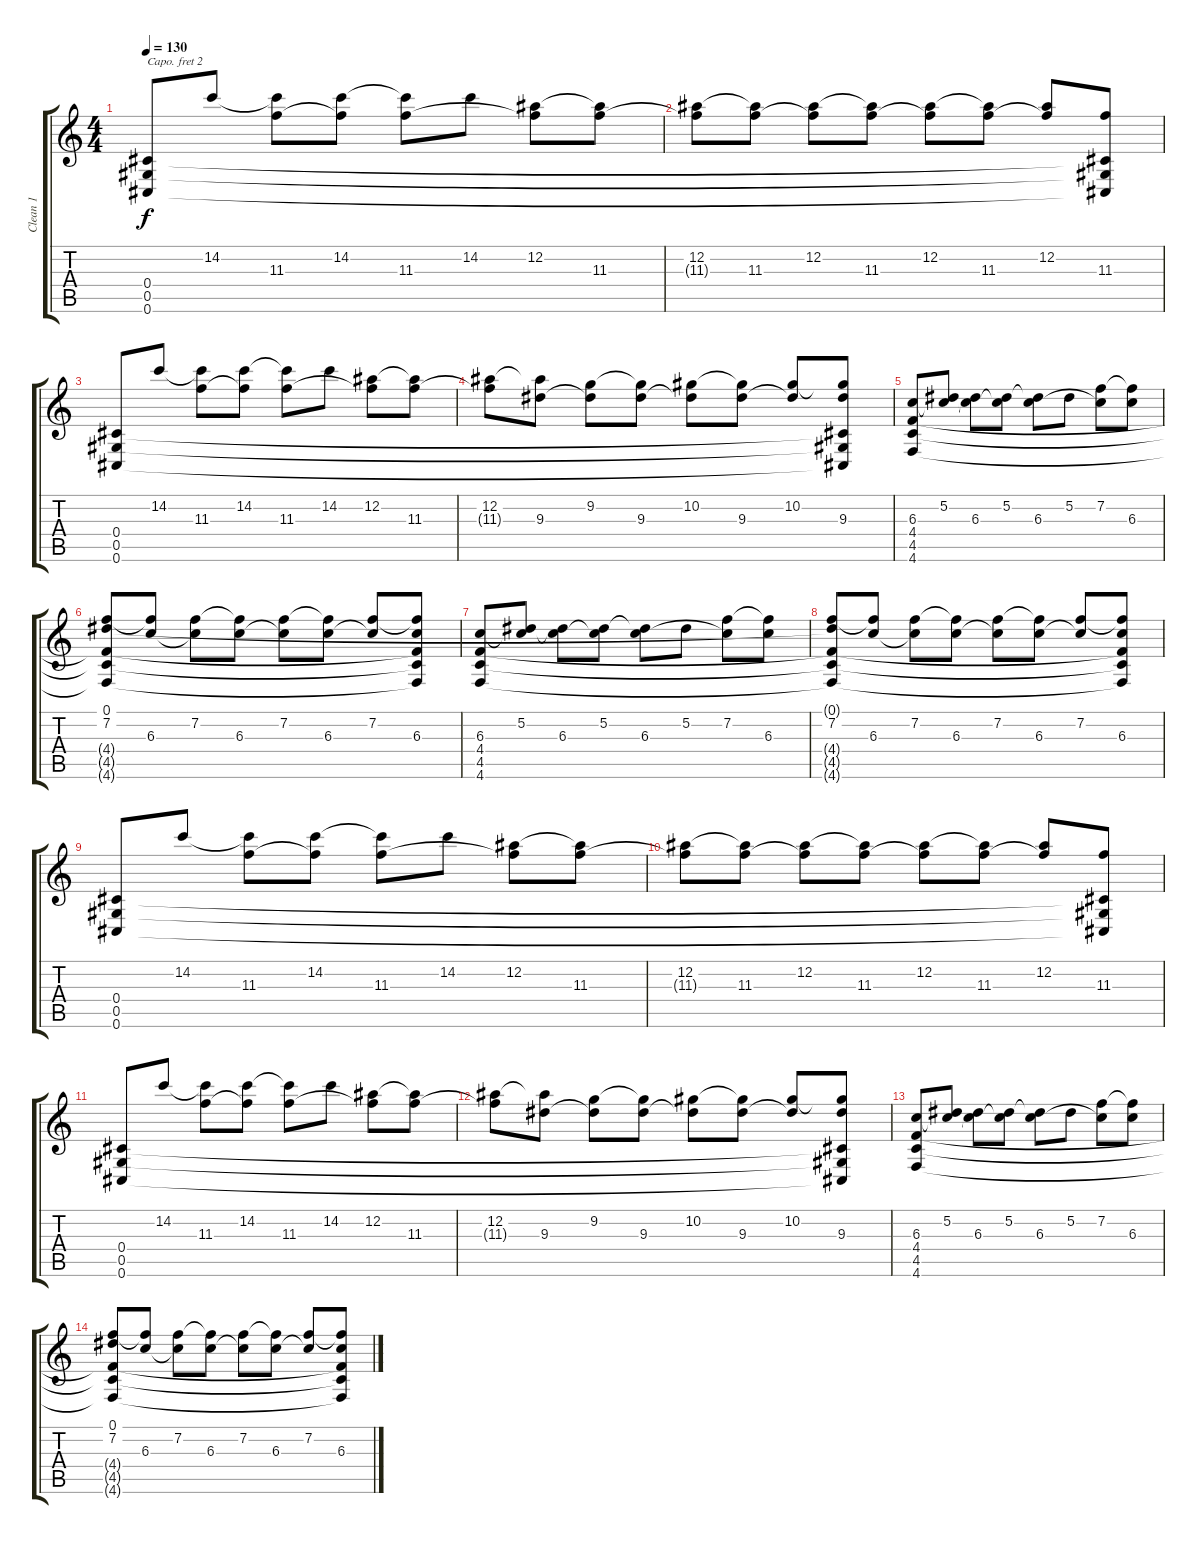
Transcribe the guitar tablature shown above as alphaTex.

\track ("Clean 1" "Clean 1") {instrument electricguitarjazz}
\staff {score tabs}
\capo 2
\tuning (Db4 Ab3 E3 B2 Gb2 B1) {hide}
\ts (4 4)
\tempo 130
\clef g2
\ks c
(0.4 0.5 0.6).8{dy f} 14.2.8 (14.2{t} 11.3).8 (14.2 11.3{t}).8 (14.2{t} 11.3).8 14.2.8 (12.2 11.3{t}).8 (12.2{t} 11.3).8 |
(12.2 11.3{t}).8 (12.2{t} 11.3).8 (12.2 11.3{t}).8 (12.2{t} 11.3).8 (12.2 11.3{t}).8 (12.2{t} 11.3).8 (12.2 11.3{t}).8 (11.3 0.4{t} 0.5{t} 0.6{t}).8 |
(0.4 0.5 0.6).8 14.2.8 (14.2{t} 11.3).8 (14.2 11.3{t}).8 (14.2{t} 11.3).8 14.2.8 (12.2 11.3{t}).8 (12.2{t} 11.3).8 |
(12.2 11.3{t}).8 (12.2{t} 9.3).8 (9.2 9.3{t}).8 (9.2{t} 9.3).8 (10.2 9.3{t}).8 (10.2{t} 9.3).8 (10.2 9.3{t}).8 (10.2{t} 9.3 0.4{t} 0.5{t} 0.6{t}).8 |
(6.3 4.4 4.5 4.6).8 (5.2 6.3{t}).8 (5.2{t} 6.3).8 (5.2 6.3{t}).8 (5.2{t} 6.3).8 5.2.8 (7.2 6.3{t}).8 (7.2{t} 6.3).8 |
(0.1 7.2 4.4{t} 4.5{t} 4.6{t}).8 (7.2{t} 6.3).8 (7.2 6.3{t}).8 (7.2{t} 6.3).8 (7.2 6.3{t}).8 (7.2{t} 6.3).8 (7.2 6.3{t}).8 (7.2{t} 6.3 4.4{t} 4.5{t} 4.6{t}).8 |
(6.3 4.4 4.5 4.6).8 (5.2 6.3{t}).8 (5.2{t} 6.3).8 (5.2 6.3{t}).8 (5.2{t} 6.3).8 5.2.8 (7.2 6.3{t}).8 (7.2{t} 6.3).8 |
(0.1{t} 7.2 4.4{t} 4.5{t} 4.6{t}).8 (7.2{t} 6.3).8 (7.2 6.3{t}).8 (7.2{t} 6.3).8 (7.2 6.3{t}).8 (7.2{t} 6.3).8 (7.2 6.3{t}).8 (7.2{t} 6.3 4.4{t} 4.5{t} 4.6{t}).8 |
(0.4 0.5 0.6).8 14.2.8 (14.2{t} 11.3).8 (14.2 11.3{t}).8 (14.2{t} 11.3).8 14.2.8 (12.2 11.3{t}).8 (12.2{t} 11.3).8 |
(12.2 11.3{t}).8 (12.2{t} 11.3).8 (12.2 11.3{t}).8 (12.2{t} 11.3).8 (12.2 11.3{t}).8 (12.2{t} 11.3).8 (12.2 11.3{t}).8 (11.3 0.4{t} 0.5{t} 0.6{t}).8 |
(0.4 0.5 0.6).8 14.2.8 (14.2{t} 11.3).8 (14.2 11.3{t}).8 (14.2{t} 11.3).8 14.2.8 (12.2 11.3{t}).8 (12.2{t} 11.3).8 |
(12.2 11.3{t}).8 (12.2{t} 9.3).8 (9.2 9.3{t}).8 (9.2{t} 9.3).8 (10.2 9.3{t}).8 (10.2{t} 9.3).8 (10.2 9.3{t}).8 (10.2{t} 9.3 0.4{t} 0.5{t} 0.6{t}).8 |
(6.3 4.4 4.5 4.6).8 (5.2 6.3{t}).8 (5.2{t} 6.3).8 (5.2 6.3{t}).8 (5.2{t} 6.3).8 5.2.8 (7.2 6.3{t}).8 (7.2{t} 6.3).8 |
(0.1 7.2 4.4{t} 4.5{t} 4.6{t}).8 (7.2{t} 6.3).8 (7.2 6.3{t}).8 (7.2{t} 6.3).8 (7.2 6.3{t}).8 (7.2{t} 6.3).8 (7.2 6.3{t}).8 (7.2{t} 6.3 4.4{t} 4.5{t} 4.6{t}).8
